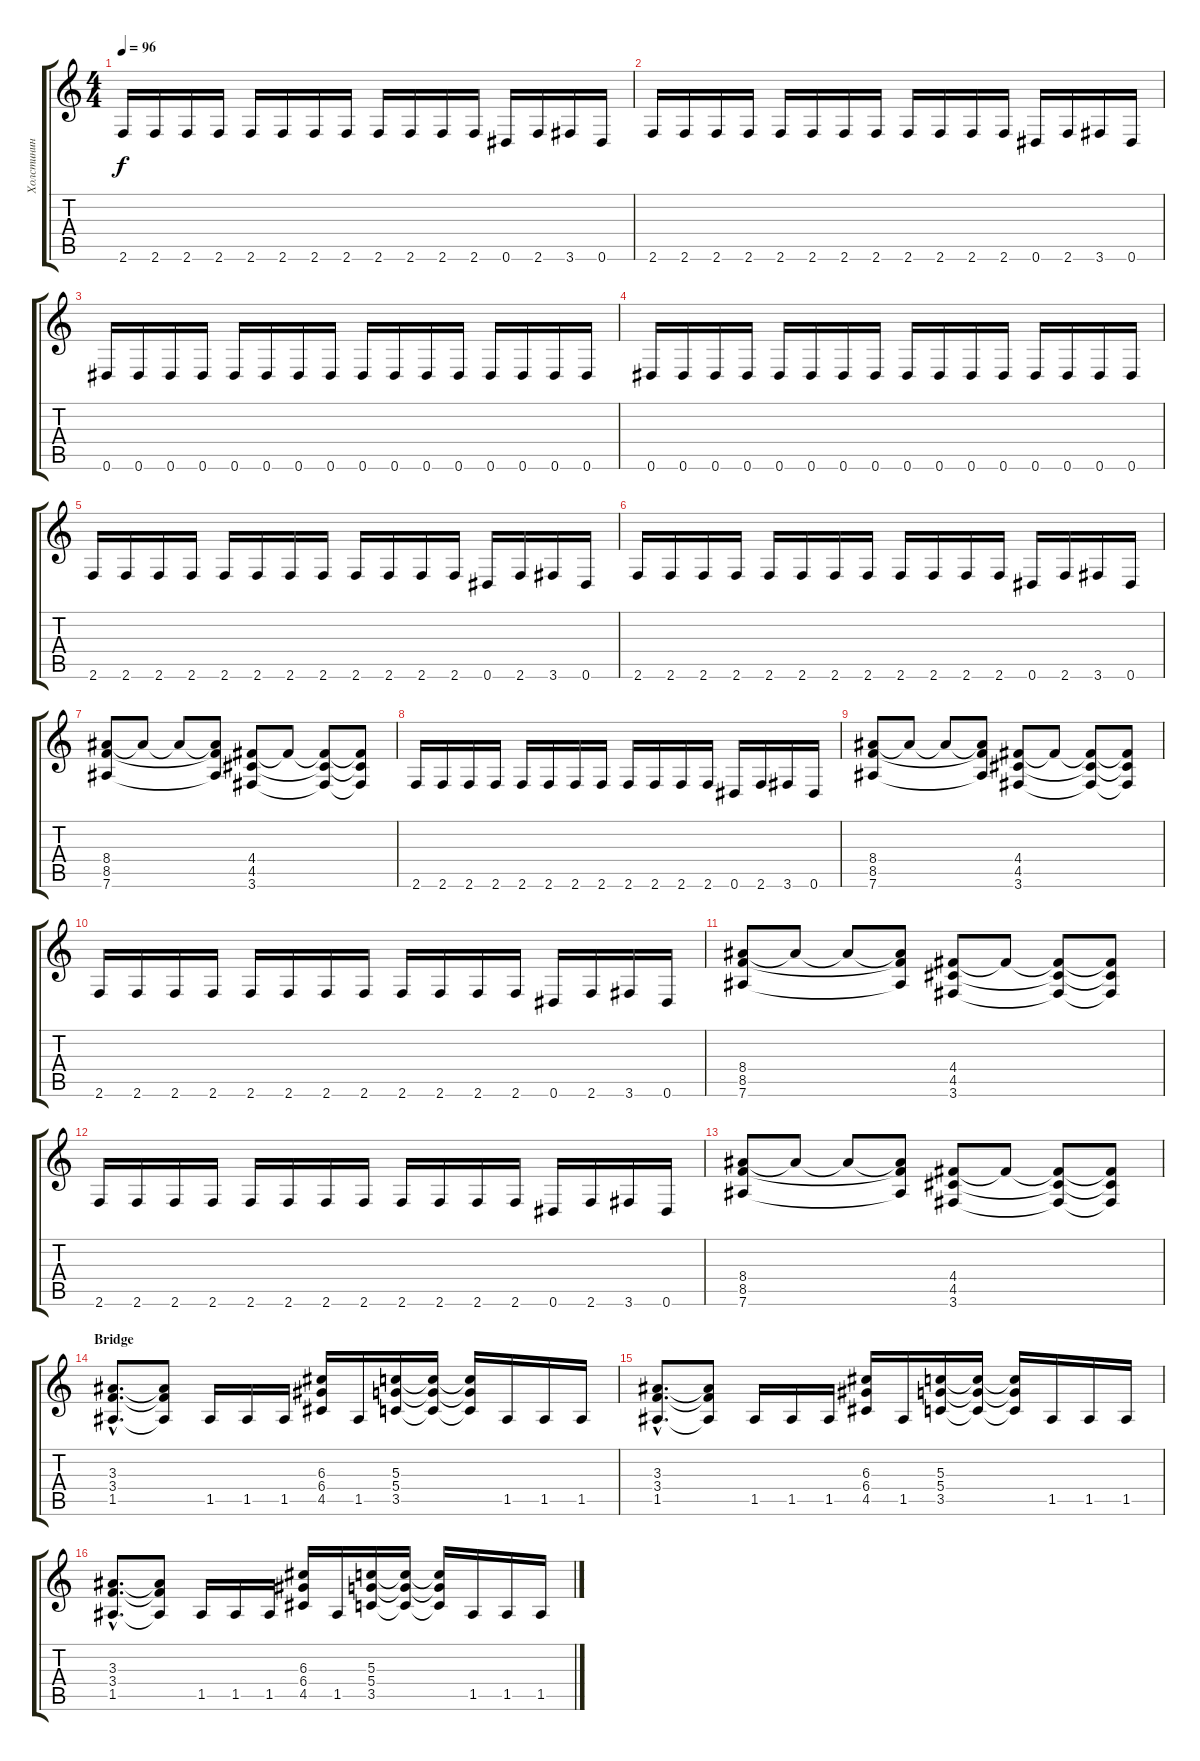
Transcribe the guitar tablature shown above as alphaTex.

\track ("Холстинин (Guitar 2)" "Холстинин ") {instrument distortionguitar}
\staff {score tabs}
\tuning (E4 B3 G3 D3 A2 Eb2) {hide}
\ts (4 4)
\tempo 96
\clef g2
\ks c
2.6.16{dy f} 2.6.16 2.6.16 2.6.16 2.6.16 2.6.16 2.6.16 2.6.16 2.6.16 2.6.16 2.6.16 2.6.16 0.6.16 2.6.16 3.6.16 0.6.16 |
2.6.16 2.6.16 2.6.16 2.6.16 2.6.16 2.6.16 2.6.16 2.6.16 2.6.16 2.6.16 2.6.16 2.6.16 0.6.16 2.6.16 3.6.16 0.6.16 |
0.6.16 0.6.16 0.6.16 0.6.16 0.6.16 0.6.16 0.6.16 0.6.16 0.6.16 0.6.16 0.6.16 0.6.16 0.6.16 0.6.16 0.6.16 0.6.16 |
0.6.16 0.6.16 0.6.16 0.6.16 0.6.16 0.6.16 0.6.16 0.6.16 0.6.16 0.6.16 0.6.16 0.6.16 0.6.16 0.6.16 0.6.16 0.6.16 |
2.6.16 2.6.16 2.6.16 2.6.16 2.6.16 2.6.16 2.6.16 2.6.16 2.6.16 2.6.16 2.6.16 2.6.16 0.6.16 2.6.16 3.6.16 0.6.16 |
2.6.16 2.6.16 2.6.16 2.6.16 2.6.16 2.6.16 2.6.16 2.6.16 2.6.16 2.6.16 2.6.16 2.6.16 0.6.16 2.6.16 3.6.16 0.6.16 |
(8.4 8.5 7.6).8 8.4{t}.8 8.4{t}.8 (8.4{t} 8.5{t} 7.6{t}).8 (4.4 4.5 3.6).8 4.4{t}.8 (4.4{t} 4.5{t} 3.6{t}).8 (4.4{t} 4.5{t} 3.6{t}).8 |
2.6.16 2.6.16 2.6.16 2.6.16 2.6.16 2.6.16 2.6.16 2.6.16 2.6.16 2.6.16 2.6.16 2.6.16 0.6.16 2.6.16 3.6.16 0.6.16 |
(8.4 8.5 7.6).8 8.4{t}.8 8.4{t}.8 (8.4{t} 8.5{t} 7.6{t}).8 (4.4 4.5 3.6).8 4.4{t}.8 (4.4{t} 4.5{t} 3.6{t}).8 (4.4{t} 4.5{t} 3.6{t}).8 |
2.6.16 2.6.16 2.6.16 2.6.16 2.6.16 2.6.16 2.6.16 2.6.16 2.6.16 2.6.16 2.6.16 2.6.16 0.6.16 2.6.16 3.6.16 0.6.16 |
(8.4 8.5 7.6).8 8.4{t}.8 8.4{t}.8 (8.4{t} 8.5{t} 7.6{t}).8 (4.4 4.5 3.6).8 4.4{t}.8 (4.4{t} 4.5{t} 3.6{t}).8 (4.4{t} 4.5{t} 3.6{t}).8 |
2.6.16 2.6.16 2.6.16 2.6.16 2.6.16 2.6.16 2.6.16 2.6.16 2.6.16 2.6.16 2.6.16 2.6.16 0.6.16 2.6.16 3.6.16 0.6.16 |
(8.4 8.5 7.6).8 8.4{t}.8 8.4{t}.8 (8.4{t} 8.5{t} 7.6{t}).8 (4.4 4.5 3.6).8 4.4{t}.8 (4.4{t} 4.5{t} 3.6{t}).8 (4.4{t} 4.5{t} 3.6{t}).8 |
\section ("" "Bridge")
(3.3{hac} 3.4{hac} 1.5{hac}).8{d} (3.3{t} 3.4{t} 1.5{t}).8 1.5.16 1.5.16 1.5.16 (6.3 6.4 4.5).16 1.5.16 (5.3 5.4 3.5).16 (5.3{t} 5.4{t} 3.5{t}).16 (5.3{t} 5.4{t} 3.5{t}).16 1.5.16 1.5.16 1.5.16 |
(3.3{hac} 3.4{hac} 1.5{hac}).8{d} (3.3{t} 3.4{t} 1.5{t}).8 1.5.16 1.5.16 1.5.16 (6.3 6.4 4.5).16 1.5.16 (5.3 5.4 3.5).16 (5.3{t} 5.4{t} 3.5{t}).16 (5.3{t} 5.4{t} 3.5{t}).16 1.5.16 1.5.16 1.5.16 |
(3.3{hac} 3.4{hac} 1.5{hac}).8{d} (3.3{t} 3.4{t} 1.5{t}).8 1.5.16 1.5.16 1.5.16 (6.3 6.4 4.5).16 1.5.16 (5.3 5.4 3.5).16 (5.3{t} 5.4{t} 3.5{t}).16 (5.3{t} 5.4{t} 3.5{t}).16 1.5.16 1.5.16 1.5.16
